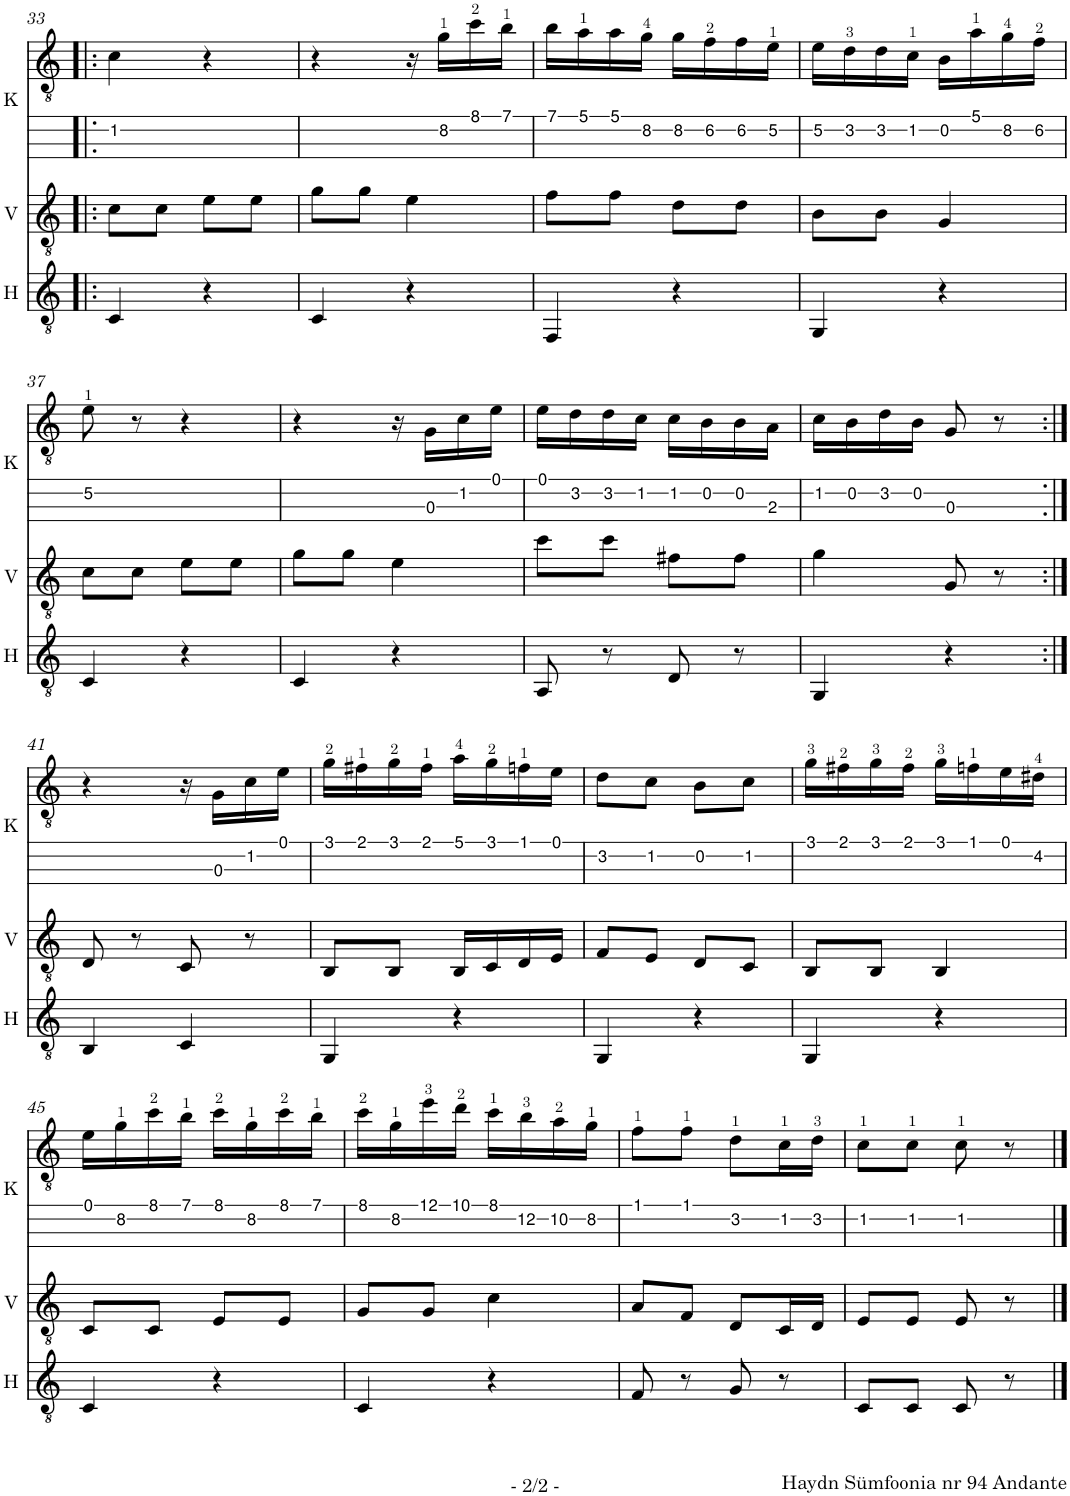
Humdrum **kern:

**kern	**kern	**kern	**kern
*part3	*part2	*part1	*part1
*staff4	*staff3	*staff2	*staff1
*I"Hugo	*I"Vahur	*I"Kaarel	*
*I'H	*I'V	*I'K	*
!!LO:PB:g=z
*clefGv2	*clefGv2	*	*clefGv2
*k[]	*k[]	*k[]	*k[]
*M2/4	*M2/4	*M2/4	*M2/4
=33!|:	=33!|:	=33!|:	=33!|:
4C/	8c\L	4c	4c\
.	8c\J	.	.
4r	8e\L	4r	4r
.	8e\J	.	.
=34	=34	=34	=34
4C/	8g\L	4r	4r
.	8g\J	.	.
4r	4e\	16r	16r
.	.	16gLL	16g\LL
.	.	16cc	16cc\
.	.	16bJJ	16b\JJ
=35	=35	=35	=35
4FF/	8f\L	16bLL	16b\LL
.	.	16aJ	16a\
.	8f\J	16aL	16a\
.	.	16gJJ	16g\JJ
4r	8d\L	16gLL	16g\LL
.	.	16fJ	16f\
.	8d\J	16fL	16f\
.	.	16eJJ	16e\JJ
=36	=36	=36	=36
4GG/	8B\L	16eLL	16e\LL
.	.	16dJ	16d\
.	8B\J	16dL	16d\
.	.	16cJJ	16c\JJ
4r	4G/	16BLL	16B\LL
.	.	16aJ	16a\
.	.	16gL	16g\
.	.	16fJJ	16f\JJ
!!LO:LB:g=z
=37	=37	=37	=37
4C/	8c\L	8e	8e\
.	8c\J	8r	8r
4r	8e\L	4r	4r
.	8e\J	.	.
=38	=38	=38	=38
4C/	8g\L	4r	4r
.	8g\J	.	.
4r	4e\	16r	16r
.	.	16GLL	16G\LL
.	.	16c	16c\
.	.	16eJJ	16e\JJ
=39	=39	=39	=39
8AA/	8cc\L	16eLL	16e\LL
.	.	16dJ	16d\
8r	8cc\J	16dL	16d\
.	.	16cJJ	16c\JJ
8D/	8f#X\L	16cLL	16c\LL
.	.	16BJ	16B\
8r	8f#\J	16BL	16B\
.	.	16AJJ	16A\JJ
=40	=40	=40	=40
4GG/	4g\	16cLL	16c\LL
.	.	16BJ	16B\
.	.	16dL	16d\
.	.	16BJJ	16B\JJ
4r	8G/	8G	8G/
.	8r	8r	8r
!!LO:LB:g=z
=41:|!	=41:|!	=41:|!	=41:|!
4BB/	8D/	4r	4r
.	8r	.	.
4C/	8C/	16r	16r
.	.	16GLL	16G\LL
.	8r	16c	16c\
.	.	16eJJ	16e\JJ
=42	=42	=42	=42
4GG/	8BB/L	16gLL	16g\LL
.	.	16f#XJ	16f#X\
.	8BB/J	16gL	16g\
.	.	16f#JJ	16f#\JJ
4r	16BB/LL	16aLL	16a\LL
.	16C/	16gJ	16g\
.	16D/	16fnL	16fn\
.	16E/JJ	16eJJ	16e\JJ
=43	=43	=43	=43
4GG/	8F/L	8dL	8d\L
.	8E/J	8cJ	8c\J
4r	8D/L	8BL	8B\L
.	8C/J	8cJ	8c\J
=44	=44	=44	=44
4GG/	8BB/L	16gLL	16g\LL
.	.	16f#XJ	16f#X\
.	8BB/J	16gL	16g\
.	.	16f#JJ	16f#\JJ
4r	4BB/	16gLL	16g\LL
.	.	16fnJ	16fn\
.	.	16eL	16e\
.	.	16d#XJJ	16d#X\JJ
!!LO:LB:g=z
=45	=45	=45	=45
4C/	8C/L	16eLL	16e\LL
.	.	16gJ	16g\
.	8C/J	16ccL	16cc\
.	.	16bJJ	16b\JJ
4r	8E/L	16ccLL	16cc\LL
.	.	16gJ	16g\
.	8E/J	16ccL	16cc\
.	.	16bJJ	16b\JJ
=46	=46	=46	=46
4C/	8G/L	16ccLL	16cc\LL
.	.	16gJ	16g\
.	8G/J	16eeL	16ee\
.	.	16ddJJ	16dd\JJ
4r	4c\	16ccLL	16cc\LL
.	.	16bJ	16b\
.	.	16aL	16a\
.	.	16gJJ	16g\JJ
=47	=47	=47	=47
8F/	8A/L	8fL	8f\L
8r	8F/J	8fJ	8f\J
8G/	8D/L	8dL	8d\L
8r	16C/L	16cL	16c\L
.	16D/JJ	16dJJ	16d\JJ
=48	=48	=48	=48
8C/L	8E/L	8cL	8c\L
8C/J	8E/J	8cJ	8c\J
8C/	8E/	8c	8c\
8r	8r	8r	8r
==	==	==	==
*-	*-	*-	*-
